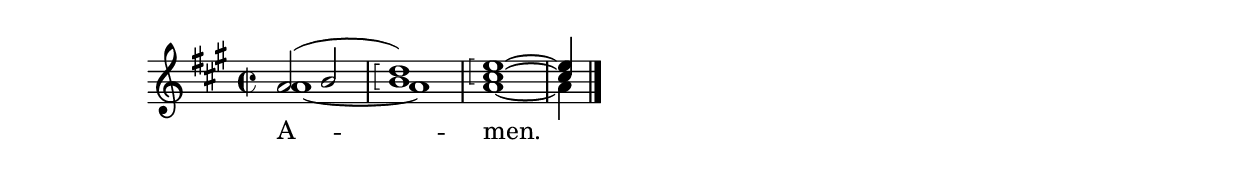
%% DO NOT EDIT this file manually; it is automatically
%% generated from LSR http://lsr.di.unimi.it
%% Make any changes in LSR itself, or in Documentation/snippets/new/ ,
%% and then run scripts/auxiliar/makelsr.py
%%
%% This file is in the public domain.
\version "2.18.0"

\header {
  lsrtags = "expressive-marks, vocal-music"

  texidoc = "
The @code{arpeggioBracket} can be used to indicate the division of
voices where there are no stems to provide the information. This is
often seen in choral music.

"
  doctitle = "Using arpeggioBracket to make divisi more visible"
} % begin verbatim

\include "english.ly"

\score {
  \relative c'' {
    \key a \major
    \time 2/2
    <<
      \new Voice = "upper"
      <<
        { \voiceOne \arpeggioBracket
          a2( b2
          <b d>1\arpeggio)
          <cs e>\arpeggio ~
          <cs e>4
        }
        \addlyrics { \lyricmode { A -- men. } }
      >>
      \new Voice = "lower"
      { \voiceTwo
        a1 ~
        a
        a ~
        a4 \bar "|."
      }
    >>
  }
  \layout { ragged-right = ##t }
}
